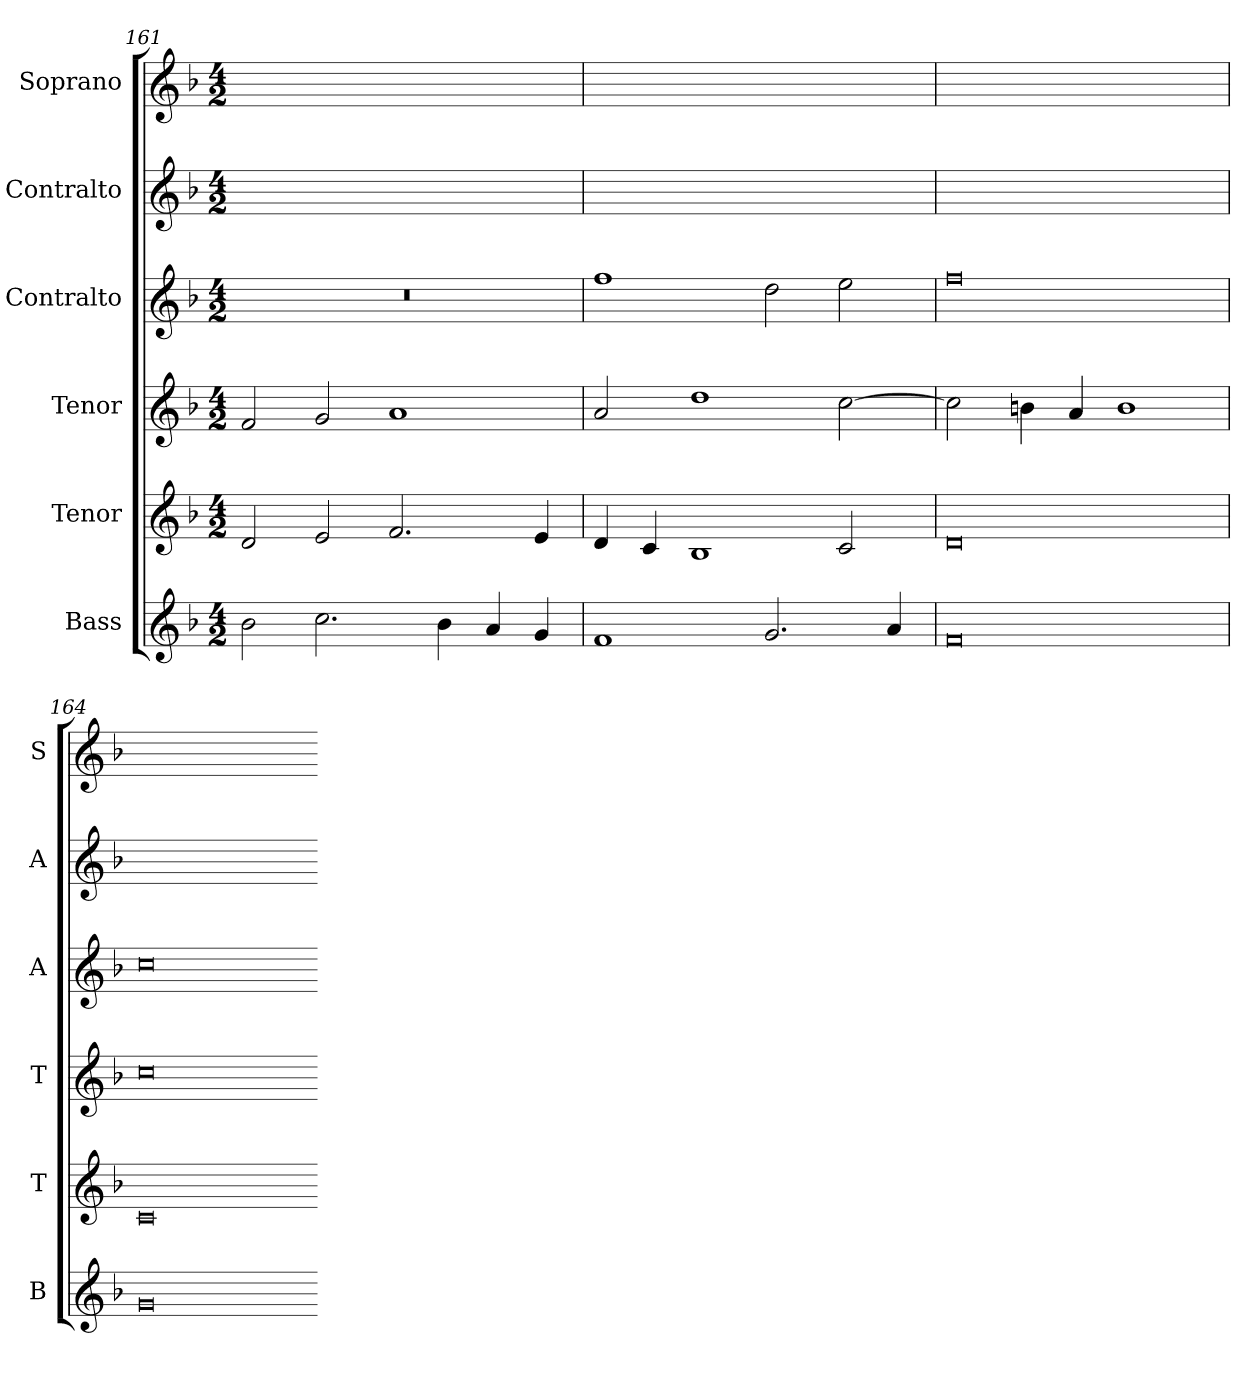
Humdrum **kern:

**kern	**kern	**kern	**kern	**kern	**kern
*part6	*part5	*part4	*part3	*part2	*part1
*staff6	*staff5	*staff4	*staff3	*staff2	*staff1
*I"Bass	*I"Tenor	*I"Tenor	*I"Contralto	*I"Contralto	*I"Soprano
*I'B	*I'T	*I'T	*I'A	*I'A	*I'S
*clefG2	*clefG2	*clefG2	*clefG2	*clefG2	*clefG2
*k[b-]	*k[b-]	*k[b-]	*k[b-]	*k[b-]	*k[b-]
*F:ion	*F:ion	*F:ion	*F:ion	*F:ion	*F:ion
*M4/2	*M4/2	*M4/2	*M4/2	*M4/2	*M4/2
=161	=161	=161	=161	=161	=161
2b-	2d	2f	0r	0ryy	0ryy
2.cc	2e	2g	.	.	.
.	2.f	1a	.	.	.
4b-	.	.	.	.	.
4a	.	.	.	.	.
4g	4e	.	.	.	.
=162	=162	=162	=162	=162	=162
1f	4d	2a	1ff	0ryy	0ryy
.	4c	.	.	.	.
.	1B-	1dd	.	.	.
2.g	.	.	2dd	.	.
.	2c	[2cc	2ee	.	.
4a	.	.	.	.	.
=163	=163	=163	=163	=163	=163
0f	0d	2cc]	0ff	0ryy	0ryy
.	.	4bn	.	.	.
.	.	4a	.	.	.
.	.	1b	.	.	.
=164	=164	=164	=164	=164	=164
0g	0c	0cc	0cc	0ryy	0ryy
=-	=-	=-	=-	=-	=-
*-	*-	*-	*-	*-	*-
